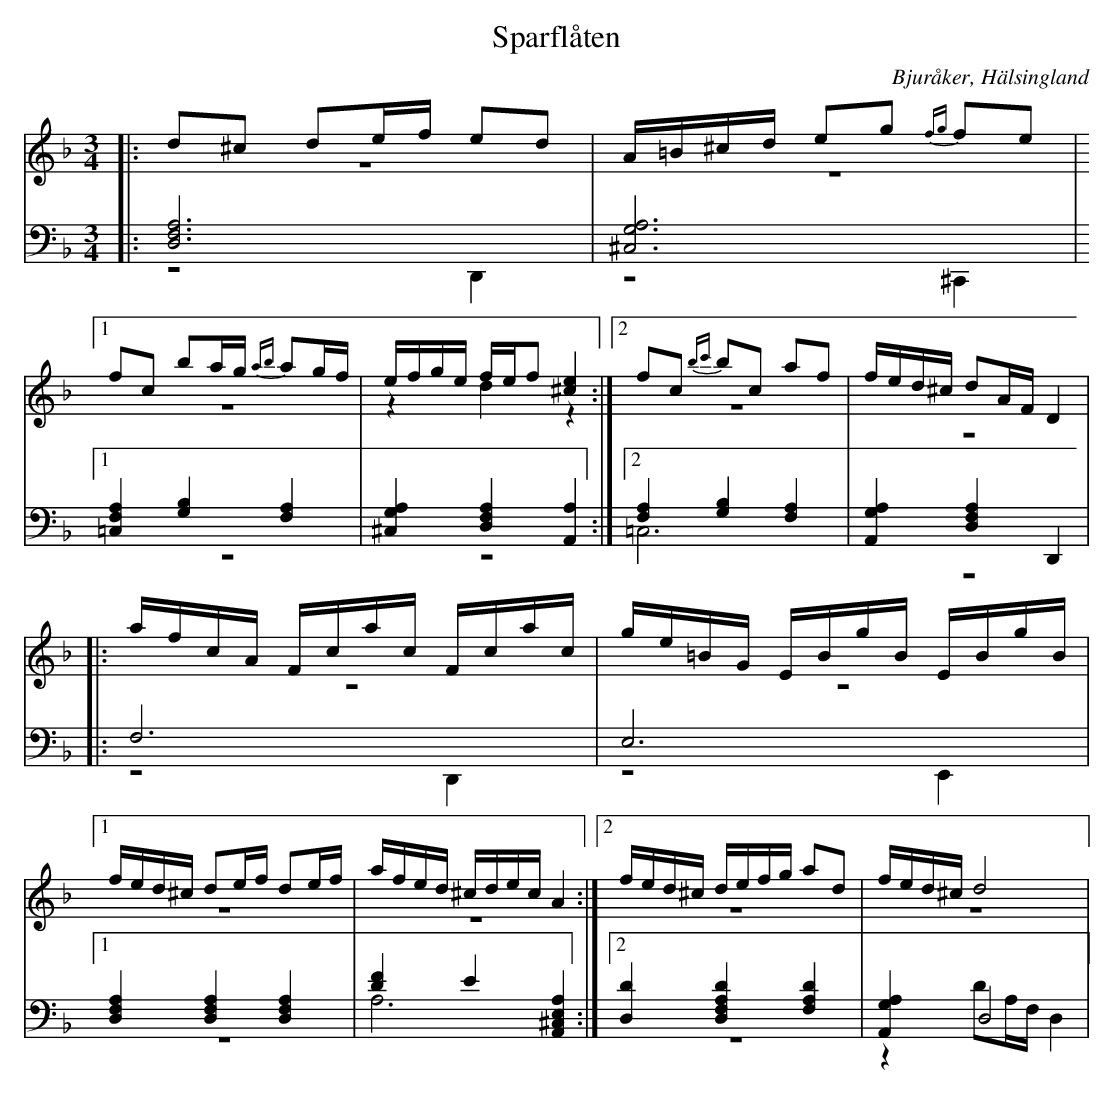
X:1
T: Sparflåten
O: Bjuråker, Hälsingland
M: 3/4
L: 1/8
K: Dm
V:1
V:2 merge
V:3
V:4 merge
V:1
|:d^c de/f/ ed|A/=B/^c/d/ eg {fg}fe|1 fc ba/g/ {ab}ag/f/| e/f/g/e/ f/e/f [^c2e2]:|2 fc {bc'}bc af|f/e/d/^c/ dA/F/ D2|
|:a/f/c/A/  F/c/a/c/ F/c/a/c/|g/e/=B/G/  E/B/g/B/  E/B/g/B/|1 f/e/d/^c/ de/f/ de/f/|a/f/e/d/ ^c/d/e/c/ A2:|2 f/e/d/^c/ d/e/f/g/ ad|f/e/d/^c/ d4|
V:2
|:z6|z6|1 z6|z2 d2 z2:|2 z6|z6|
|:z6|z6|1 z6|z6:|2 z6|z6|
V:3 clef=bass
|:[D,6F,6A,6]|[^C,6G,6A,6]|1 [=C,2F,2A,2] [G,2B,2] [F,2A,2]|[^C,2G,2A,2] [D,2F,2A,2] [A,,2A,2]:|2 [F,2A,2] [G,2B,2] [F,2A,2]|[A,,2G,2A,2] [D,2F,2A,2] D,,2|
|:F,6|E,6|1 [D,2F,2A,2] [D,2F,2A,2] [D,2F,2A,2]|[D2F2] E2 [A,,2^C,2E,2A,2]:|2 [D,2D2] [D,2F,2A,2D2] [F,2A,2D2]|[A,,2G,2A,2] D,4|
V:4 clef=bass
|:z4 D,,2|z4 ^C,,2|1 z6|z6:|2 =C,6|z6|
|:z4 D,,2|z4 E,,2|1 z6|A,6:|2 z6|z2 DA,/F,/ D,2|
